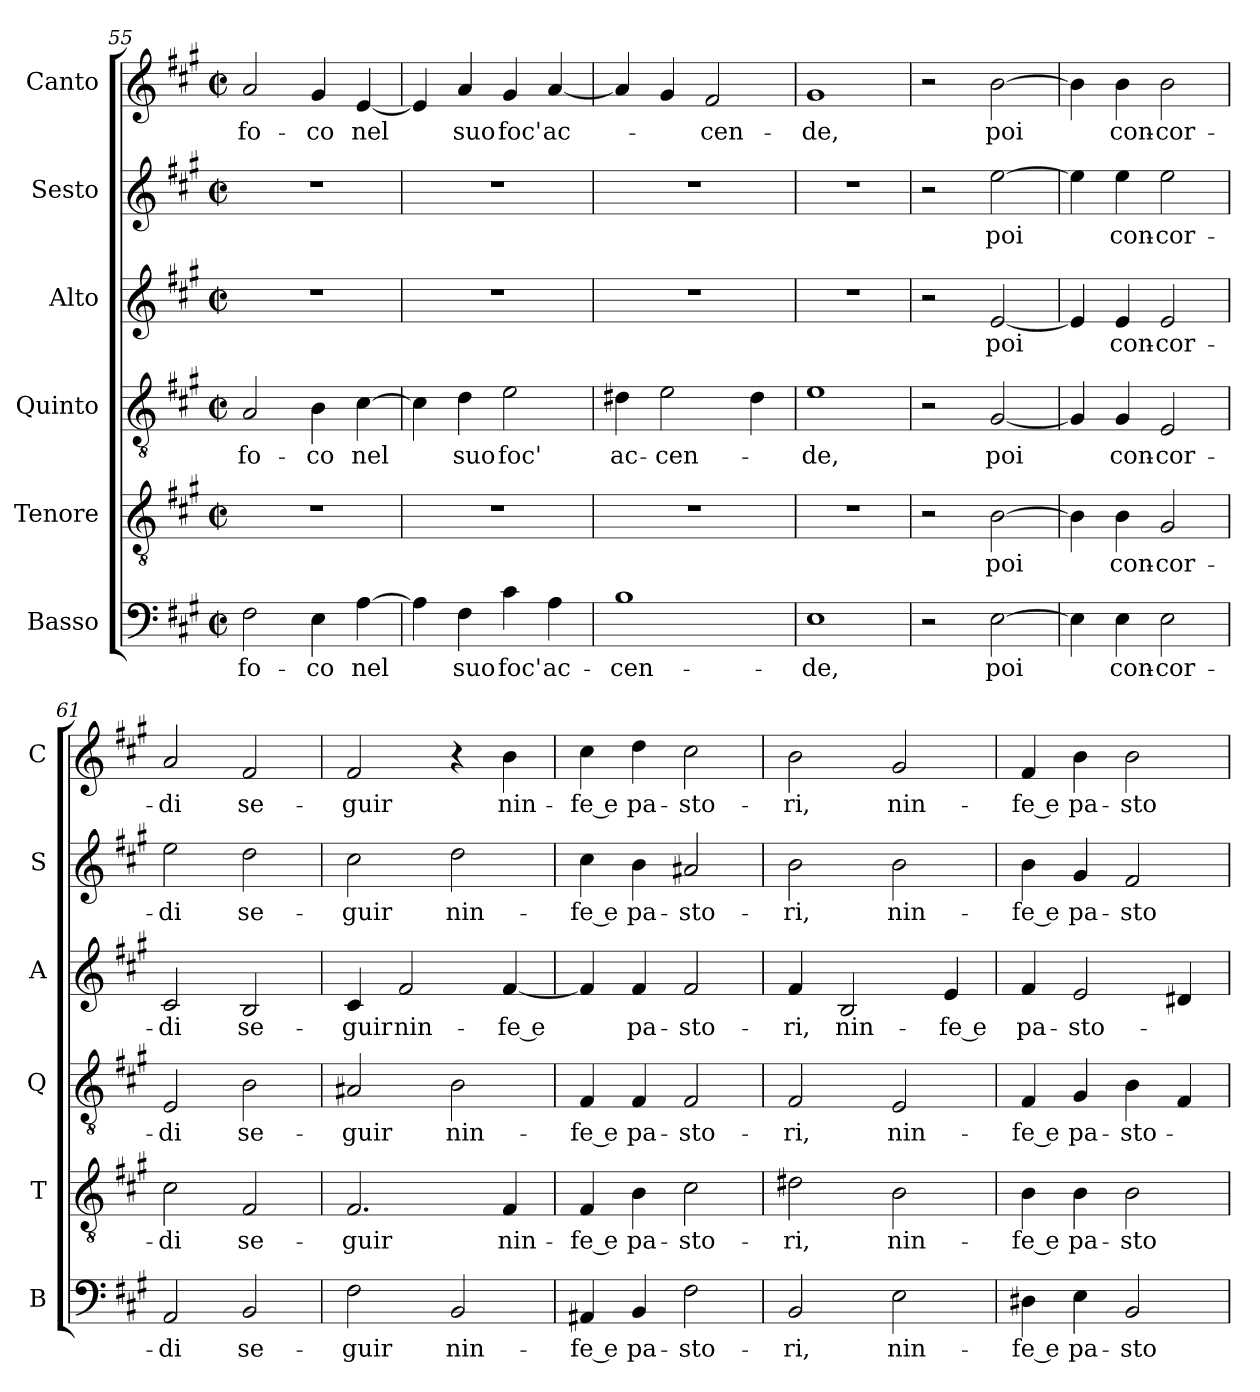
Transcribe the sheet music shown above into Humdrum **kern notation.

**kern	**text	**kern	**text	**kern	**text	**kern	**text	**kern	**text	**kern	**text
*part6	*part6	*part5	*part5	*part4	*part4	*part3	*part3	*part2	*part2	*part1	*part1
*staff6	*staff6	*staff5	*staff5	*staff4	*staff4	*staff3	*staff3	*staff2	*staff2	*staff1	*staff1
*I"Basso	*	*I"Tenore	*	*I"Quinto	*	*I"Alto	*	*I"Sesto	*	*I"Canto	*
*I'B	*	*I'T	*	*I'Q	*	*I'A	*	*I'S	*	*I'C	*
*clefF4	*	*clefGv2	*	*clefGv2	*	*clefG2	*	*clefG2	*	*clefG2	*
*k[f#c#g#]	*	*k[f#c#g#]	*	*k[f#c#g#]	*	*k[f#c#g#]	*	*k[f#c#g#]	*	*k[f#c#g#]	*
*A:	*	*A:	*	*A:	*	*A:	*	*A:	*	*A:	*
*M2/2	*	*M2/2	*	*M2/2	*	*M2/2	*	*M2/2	*	*M2/2	*
*met(c|)	*	*met(c|)	*	*met(c|)	*	*met(c|)	*	*met(c|)	*	*met(c|)	*
=55	=55	=55	=55	=55	=55	=55	=55	=55	=55	=55	=55
!	!LO:LY:b	!	!	!	!LO:LY:b	!	!	!	!	!	!LO:LY:b
2F#\	fo-	1r	.	2A/	fo-	1r	.	1r	.	2a/	fo-
!	!LO:LY:b	!	!	!	!LO:LY:b	!	!	!	!	!	!LO:LY:b
4E\	-co	.	.	4B\	-co	.	.	.	.	4g#/	-co
!	!LO:LY:b	!	!	!	!LO:LY:b	!	!	!	!	!	!LO:LY:b
[4A\	nel	.	.	[4c#\	nel	.	.	.	.	[4e/	nel
!!LO:PB:g=z
=56	=56	=56	=56	=56	=56	=56	=56	=56	=56	=56	=56
4A\]	.	1r	.	4c#\]	.	1r	.	1r	.	4e/]	.
!	!LO:LY:b	!	!	!	!LO:LY:b	!	!	!	!	!	!LO:LY:b
4F#\	suo	.	.	4d\	suo	.	.	.	.	4a/	suo
!	!LO:LY:b	!	!	!	!LO:LY:b	!	!	!	!	!	!LO:LY:b
4c#\	foc'	.	.	2e\	foc'	.	.	.	.	4g#/	foc'
!	!LO:LY:b	!	!	!	!	!	!	!	!	!	!LO:LY:b
4A\	ac-	.	.	.	.	.	.	.	.	[4a/	ac-
=57	=57	=57	=57	=57	=57	=57	=57	=57	=57	=57	=57
!	!LO:LY:b	!	!	!	!LO:LY:b	!	!	!	!	!	!
1B	-cen-	1r	.	4d#X\	ac-	1r	.	1r	.	4a/]	.
!	!	!	!	!	!LO:LY:b	!	!	!	!	!	!
.	.	.	.	2e\	-cen-	.	.	.	.	4g#/	.
!	!	!	!	!	!	!	!	!	!	!	!LO:LY:b
.	.	.	.	.	.	.	.	.	.	2f#/	-cen-
.	.	.	.	4d#\	.	.	.	.	.	.	.
=58	=58	=58	=58	=58	=58	=58	=58	=58	=58	=58	=58
!	!LO:LY:b	!	!	!	!LO:LY:b	!	!	!	!	!	!LO:LY:b
1E	-de,	1r	.	1e	-de,	1r	.	1r	.	1g#	-de,
=59	=59	=59	=59	=59	=59	=59	=59	=59	=59	=59	=59
2r	.	2r	.	2r	.	2r	.	2r	.	2r	.
!	!LO:LY:b	!	!LO:LY:b	!	!LO:LY:b	!	!LO:LY:b	!	!LO:LY:b	!	!LO:LY:b
[2E\	poi	[2B\	poi	[2G#/	poi	[2e/	poi	[2ee\	poi	[2b\	poi
=60	=60	=60	=60	=60	=60	=60	=60	=60	=60	=60	=60
4E\]	.	4B\]	.	4G#/]	.	4e/]	.	4ee\]	.	4b\]	.
!	!LO:LY:b	!	!LO:LY:b	!	!LO:LY:b	!	!LO:LY:b	!	!LO:LY:b	!	!LO:LY:b
4E\	con-	4B\	con-	4G#/	con-	4e/	con-	4ee\	con-	4b\	con-
!	!LO:LY:b	!	!LO:LY:b	!	!LO:LY:b	!	!LO:LY:b	!	!LO:LY:b	!	!LO:LY:b
2E\	-cor-	2G#/	-cor-	2E/	-cor-	2e/	-cor-	2ee\	-cor-	2b\	-cor-
=61	=61	=61	=61	=61	=61	=61	=61	=61	=61	=61	=61
!	!LO:LY:b	!	!LO:LY:b	!	!LO:LY:b	!	!LO:LY:b	!	!LO:LY:b	!	!LO:LY:b
2AA/	-di	2c#\	-di	2E/	-di	2c#/	-di	2ee\	-di	2a/	-di
!	!LO:LY:b	!	!LO:LY:b	!	!LO:LY:b	!	!LO:LY:b	!	!LO:LY:b	!	!LO:LY:b
2BB/	se-	2F#/	se-	2B\	se-	2B/	se-	2dd\	se-	2f#/	se-
=62	=62	=62	=62	=62	=62	=62	=62	=62	=62	=62	=62
!	!LO:LY:b	!	!LO:LY:b	!	!LO:LY:b	!	!LO:LY:b	!	!LO:LY:b	!	!LO:LY:b
2F#\	-guir	2.F#/	-guir	2A#X/	-guir	4c#/	-guir	2cc#\	-guir	2f#/	-guir
!	!	!	!	!	!	!	!LO:LY:b	!	!	!	!
.	.	.	.	.	.	2f#/	nin-	.	.	.	.
!	!LO:LY:b	!	!	!	!LO:LY:b	!	!	!	!LO:LY:b	!	!
2BB/	nin-	.	.	2B\	nin-	.	.	2dd\	nin-	4r	.
!	!	!	!LO:LY:b	!	!	!	!LO:LY:b	!	!	!	!LO:LY:b
.	.	4F#/	nin-	.	.	[4f#/	-fe e	.	.	4b\	nin-
!!LO:LB:g=z
=63	=63	=63	=63	=63	=63	=63	=63	=63	=63	=63	=63
!	!LO:LY:b	!	!LO:LY:b	!	!LO:LY:b	!	!	!	!LO:LY:b	!	!LO:LY:b
4AA#X/	-fe e	4F#/	-fe e	4F#/	-fe e	4f#/]	.	4cc#\	-fe e	4cc#\	-fe e
!	!LO:LY:b	!	!LO:LY:b	!	!LO:LY:b	!	!LO:LY:b	!	!LO:LY:b	!	!LO:LY:b
4BB/	pa-	4B\	pa-	4F#/	pa-	4f#/	pa-	4b\	pa-	4dd\	pa-
!	!LO:LY:b	!	!LO:LY:b	!	!LO:LY:b	!	!LO:LY:b	!	!LO:LY:b	!	!LO:LY:b
2F#\	-sto-	2c#\	-sto-	2F#/	-sto-	2f#/	-sto-	2a#X/	-sto-	2cc#\	-sto-
=64	=64	=64	=64	=64	=64	=64	=64	=64	=64	=64	=64
!	!LO:LY:b	!	!LO:LY:b	!	!LO:LY:b	!	!LO:LY:b	!	!LO:LY:b	!	!LO:LY:b
2BB/	-ri,	2d#X\	-ri,	2F#/	-ri,	4f#/	-ri,	2b\	-ri,	2b\	-ri,
!	!	!	!	!	!	!	!LO:LY:b	!	!	!	!
.	.	.	.	.	.	2B/	nin-	.	.	.	.
!	!LO:LY:b	!	!LO:LY:b	!	!LO:LY:b	!	!	!	!LO:LY:b	!	!LO:LY:b
2E\	nin-	2B\	nin-	2E/	nin-	.	.	2b\	nin-	2g#/	nin-
!	!	!	!	!	!	!	!LO:LY:b	!	!	!	!
.	.	.	.	.	.	4e/	-fe e	.	.	.	.
=65	=65	=65	=65	=65	=65	=65	=65	=65	=65	=65	=65
!	!LO:LY:b	!	!LO:LY:b	!	!LO:LY:b	!	!LO:LY:b	!	!LO:LY:b	!	!LO:LY:b
4D#X\	-fe e	4B\	-fe e	4F#/	-fe e	4f#/	pa-	4b\	-fe e	4f#/	-fe e
!	!LO:LY:b	!	!LO:LY:b	!	!LO:LY:b	!	!LO:LY:b	!	!LO:LY:b	!	!LO:LY:b
4E\	pa-	4B\	pa-	4G#/	pa-	2e/	-sto-	4g#/	pa-	4b\	pa-
!	!LO:LY:b	!	!LO:LY:b	!	!LO:LY:b	!	!	!	!LO:LY:b	!	!LO:LY:b
2BB/	-sto-	2B\	-sto-	4B\	-sto-	.	.	2f#/	-sto-	2b\	-sto-
.	.	.	.	4F#/	.	4d#X/	.	.	.	.	.
=	=	=	=	=	=	=	=	=	=	=	=
*-	*-	*-	*-	*-	*-	*-	*-	*-	*-	*-	*-
